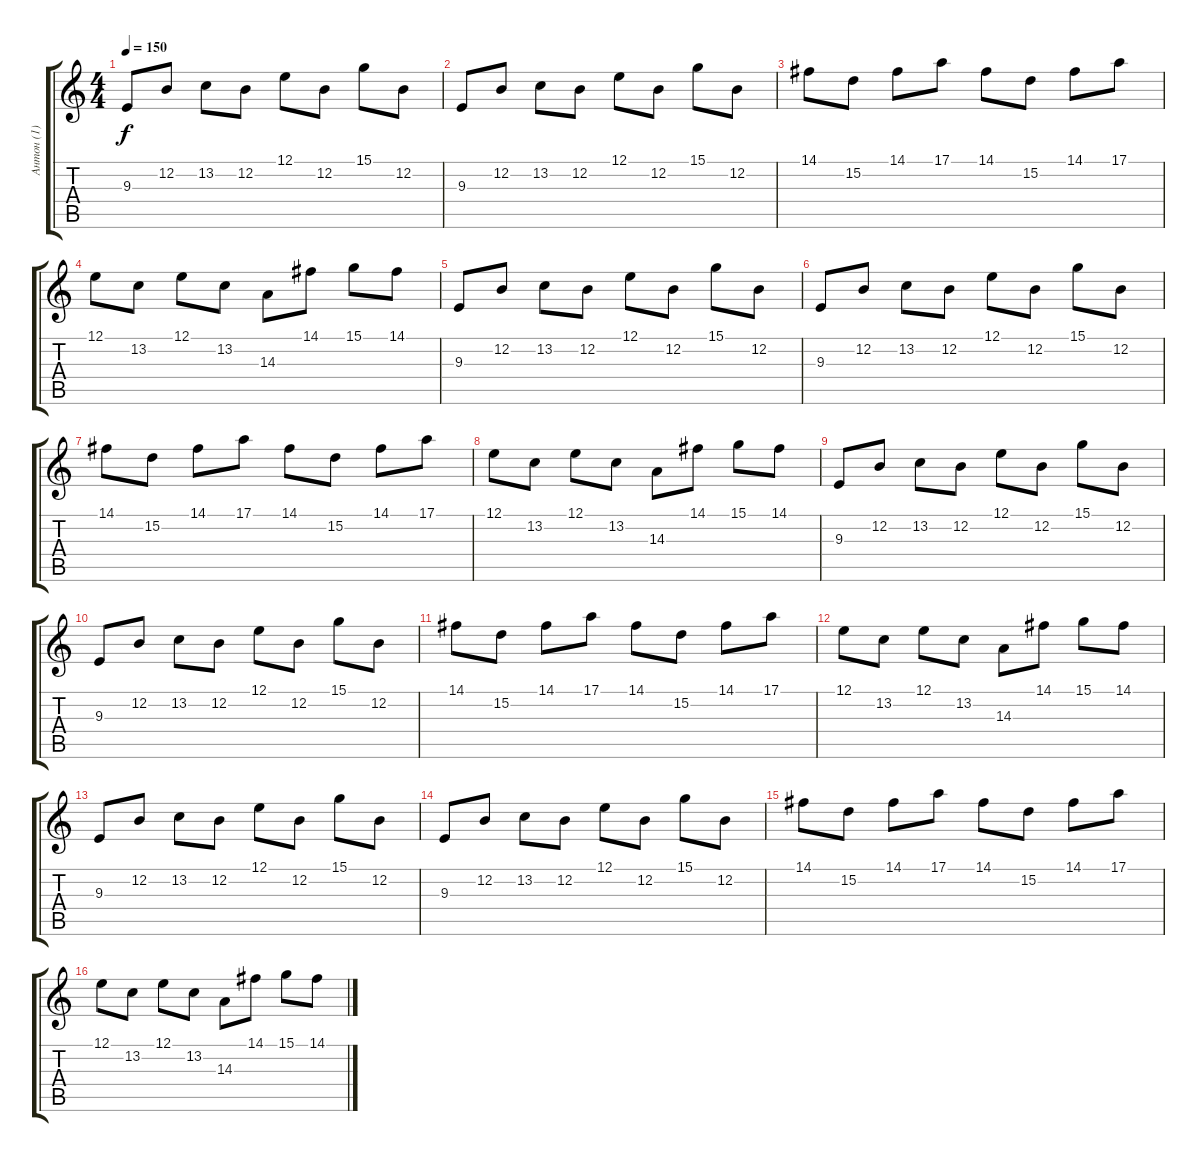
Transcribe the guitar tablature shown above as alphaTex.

\track ("Антон (1) - клавиши" "Антон (1) ") {instrument acousticgrandpiano}
\staff {score tabs}
\tuning (E4 B3 G3 D3 A2 E2) {hide}
\ts (4 4)
\tempo 150
\clef g2
\ks c
9.3.8{dy f instrument acousticgrandpiano} 12.2.8 13.2.8 12.2.8 12.1.8 12.2.8 15.1.8 12.2.8 |
9.3.8 12.2.8 13.2.8 12.2.8 12.1.8 12.2.8 15.1.8 12.2.8 |
14.1.8 15.2.8 14.1.8 17.1.8 14.1.8 15.2.8 14.1.8 17.1.8 |
12.1.8 13.2.8 12.1.8 13.2.8 14.3.8 14.1.8 15.1.8 14.1.8 |
9.3.8 12.2.8 13.2.8 12.2.8 12.1.8 12.2.8 15.1.8 12.2.8 |
9.3.8 12.2.8 13.2.8 12.2.8 12.1.8 12.2.8 15.1.8 12.2.8 |
14.1.8 15.2.8 14.1.8 17.1.8 14.1.8 15.2.8 14.1.8 17.1.8 |
12.1.8 13.2.8 12.1.8 13.2.8 14.3.8 14.1.8 15.1.8 14.1.8 |
9.3.8 12.2.8 13.2.8 12.2.8 12.1.8 12.2.8 15.1.8 12.2.8 |
9.3.8 12.2.8 13.2.8 12.2.8 12.1.8 12.2.8 15.1.8 12.2.8 |
14.1.8 15.2.8 14.1.8 17.1.8 14.1.8 15.2.8 14.1.8 17.1.8 |
12.1.8 13.2.8 12.1.8 13.2.8 14.3.8 14.1.8 15.1.8 14.1.8 |
9.3.8 12.2.8 13.2.8 12.2.8 12.1.8 12.2.8 15.1.8 12.2.8 |
9.3.8 12.2.8 13.2.8 12.2.8 12.1.8 12.2.8 15.1.8 12.2.8 |
14.1.8 15.2.8 14.1.8 17.1.8 14.1.8 15.2.8 14.1.8 17.1.8 |
12.1.8 13.2.8 12.1.8 13.2.8 14.3.8 14.1.8 15.1.8 14.1.8
